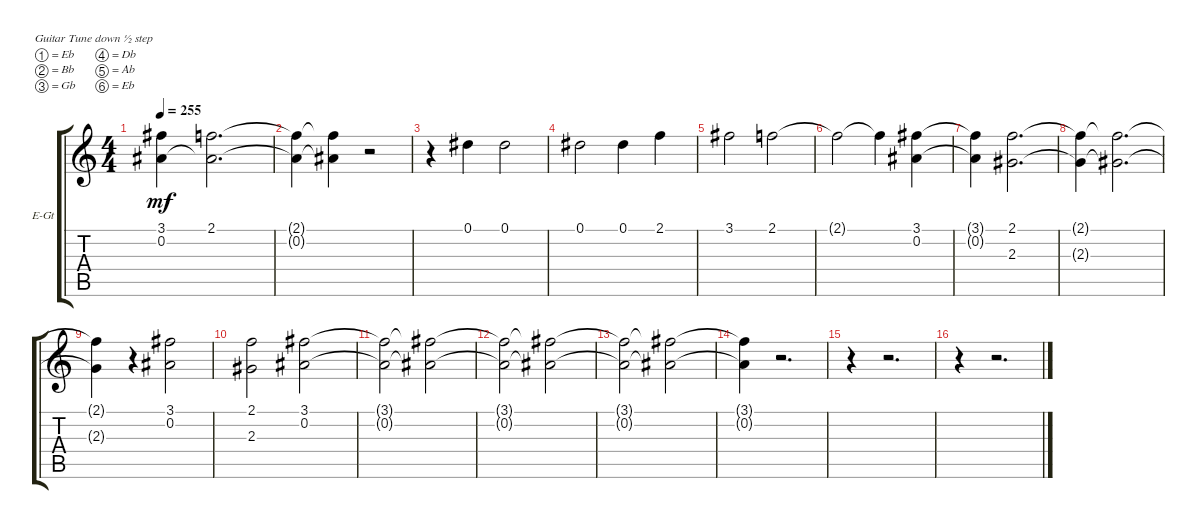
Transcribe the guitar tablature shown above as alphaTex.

\bracketExtendMode groupsimilarinstruments
\firstSystemTrackNameOrientation horizontal
\otherSystemsTrackNameOrientation horizontal
\track ("Vocals" "E-Gt") {instrument electricguitarclean}
\staff {score tabs}
\tuning (Eb4 Bb3 Gb3 Db3 Ab2 Eb2)
\ts (4 4)
\tempo 255
\clef g2
\scale
0.333333
\ks c
(0.2 3.1).4{dy mf} (0.2{t} 2.1).2{d} |
\scale
0.333333 (0.2{t} 2.1{t}).4 (0.2{t} 2.1{t}).4 r.2 |
\scale
0.333333 r.4 0.1.4 0.1.2 |
\scale
0.333333 0.1.2 0.1.4 2.1.4 |
\scale
0.333333 3.1.2 2.1.2 |
\scale
0.333333 2.1{t}.2 2.1{t}.4 (0.2 3.1).4 |
\scale
0.333333 (0.2{t} 3.1{t}).4 (2.3 2.1).2{d} |
\scale
0.333333 (2.3{t} 2.1{t}).4 (2.3{t} 2.1{t}).2{d} |
\scale
0.333333 (2.3{t} 2.1{t}).4 r.4 (0.2 3.1).2 |
\scale
0.333333 (2.3 2.1).2 (0.2 3.1).2 |
\scale
0.333333 (0.2{t} 3.1{t}).2 (0.2{t} 3.1{t}).2 |
\scale
0.333333 (0.2{t} 3.1{t}).2 (0.2{t} 3.1{t}).2 |
\scale
0.333333 (0.2{t} 3.1{t}).2 (3.1{t} 0.2{t}).2 |
\scale
0.333333 (3.1{t} 0.2{t}).4 r.2{d} |
\scale
0.333333 r.4 r.2{d} |
\scale
0.333333 r.4 r.2{d}
